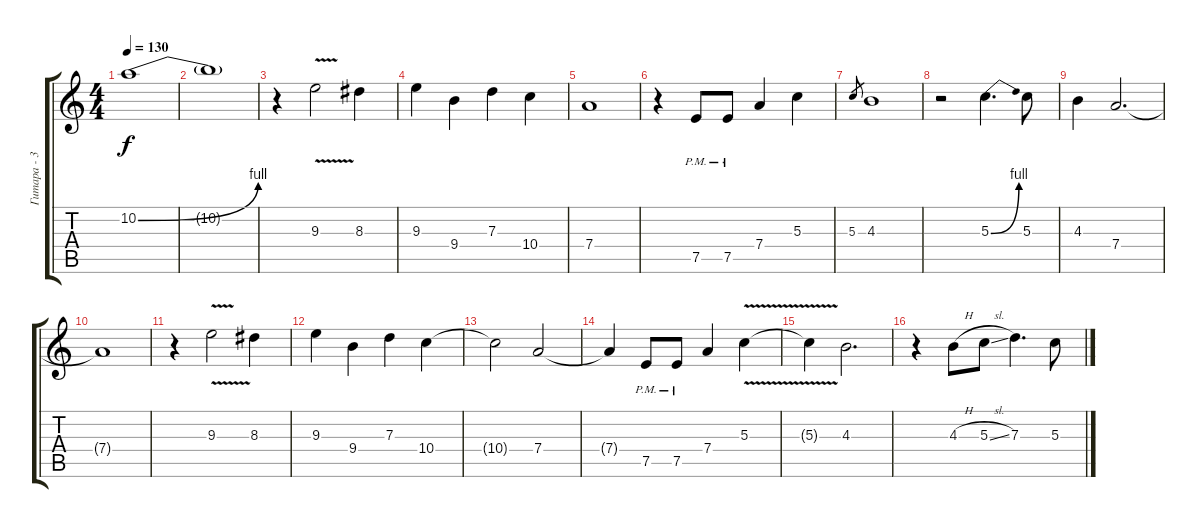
\track ("Гитара - 3" "Гитара - 3") {instrument electricguitarclean}
\staff {score tabs}
\tuning (E4 B3 G3 D3 A2 E2) {hide}
\ts (4 4)
\tempo 130
\clef g2
\ks c
10.2{be (bend 0 0 60 4)}.1{dy f} |
10.2{t}.1 |
r.4 9.3{v}.2 8.3.4 |
9.3.4 9.4.4 7.3.4 10.4.4 |
7.4.1 |
r.4 7.5{pm}.8 7.5{pm}.8 7.4.4 5.3.4 |
5.3.8{gr} 4.3.1 |
r.2 5.3{be (bend 0 0 60 4)}.4{d} 5.3.8 |
4.3.4 7.4.2{d} |
7.4{t}.1 |
r.4 9.3{v}.2 8.3.4 |
9.3.4 9.4.4 7.3.4 10.4.4 |
10.4{t}.2 7.4.2 |
7.4{t}.4 7.5{pm}.8 7.5{pm}.8 7.4.4 5.3{v}.4 |
5.3{t}.4 4.3.2{d} |
r.4 4.3{h}.8 5.3{sl}.8 7.3.4{d} 5.3{sl}.8
